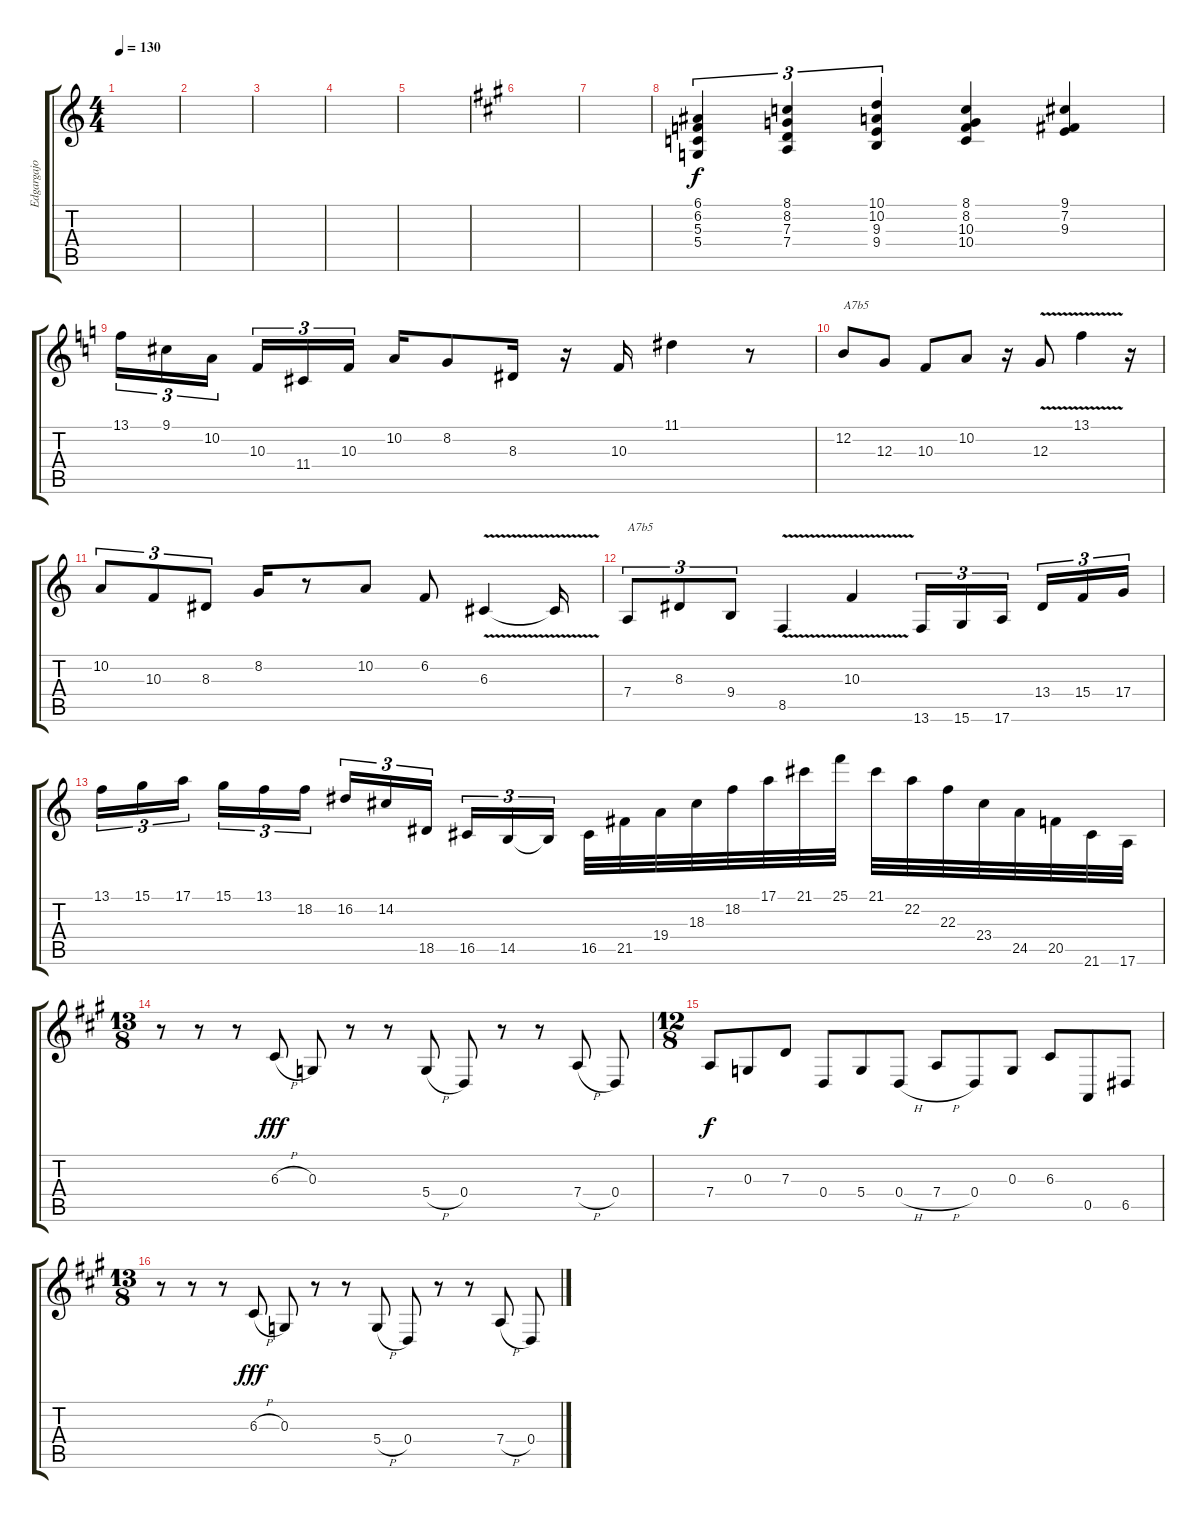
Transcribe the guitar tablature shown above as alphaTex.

\track ("Edgargajo" "Edgargajo") {instrument brasssection}
\staff {score tabs}
\tuning (E4 B3 G3 D3 A2 E2) {hide}
\ts (4 4)
\tempo 130
\clef g2
\ks c
|
|
|
|
|
\ks a
|
|
(6.1 6.2 5.3 5.4).4{tu (3 2)} (8.1 8.2 7.3 7.4).4{tu (3 2)} (10.1 10.2 9.3 9.4).4{tu (3 2)} (8.1 8.2 10.3 10.4).4 (9.1 7.2 9.3).4 |
\ks c
13.1.16{tu (3 2)} 9.1.16{tu (3 2)} 10.2.16{tu (3 2) beam splitsecondary} 10.3.16{tu (3 2)} 11.4.16{tu (3 2)} 10.3.16{tu (3 2)} 10.2.16 8.2.8 8.3.16 r.16 10.3.16 11.1.4 r.8 |
12.2.8{txt "A7b5"} 12.3.8 10.3.8 10.2.8 r.16 12.3{v}.8 13.1{v}.4 r.16 |
10.2.8{tu (3 2)} 10.3.8{tu (3 2)} 8.3.8{tu (3 2)} 8.2.16 r.8 10.2.8 6.2.8 6.3{v}.4 6.3{t}.16 |
7.4.8{tu (3 2) txt "A7b5"} 8.3.8{tu (3 2)} 9.4.8{tu (3 2)} 8.5{v}.4 10.3{v}.4 13.6.16{tu (3 2)} 15.6.16{tu (3 2)} 17.6.16{tu (3 2) beam splitsecondary} 13.4.16{tu (3 2)} 15.4.16{tu (3 2)} 17.4.16{tu (3 2)} |
13.1.16{tu (3 2)} 15.1.16{tu (3 2)} 17.1.16{tu (3 2) beam splitsecondary} 15.1.16{tu (3 2)} 13.1.16{tu (3 2)} 18.2.16{tu (3 2)} 16.2.16{tu (3 2)} 14.2.16{tu (3 2)} 18.5.16{tu (3 2) beam splitsecondary} 16.5.16{tu (3 2)} 14.5.16{tu (3 2)} 14.5{t}.16{tu (3 2)} 16.5.32 21.5.32 19.4.32 18.3.32 18.2.32 17.1.32 21.1.32 25.1.32 21.1.32 22.2.32 22.3.32 23.4.32 24.5.32 20.5.32 21.6.32 17.6.32 |
\ts (13 8)
\ks a
r.8 r.8 r.8 6.3{h}.8{dy fff} 0.3.8 r.8 r.8 5.4{h}.8 0.4.8 r.8 r.8 7.4{h}.8 0.4.8 |
\ts (12 8)
7.4.8{dy f} 0.3.8 7.3.8 0.4.8 5.4.8 0.4{h}.8 7.4{h}.8 0.4.8 0.3.8 6.3.8 0.5.8 6.5.8 |
\ts (13 8)
r.8 r.8 r.8 6.3{h}.8{dy fff} 0.3.8 r.8 r.8 5.4{h}.8 0.4.8 r.8 r.8 7.4{h}.8 0.4.8
